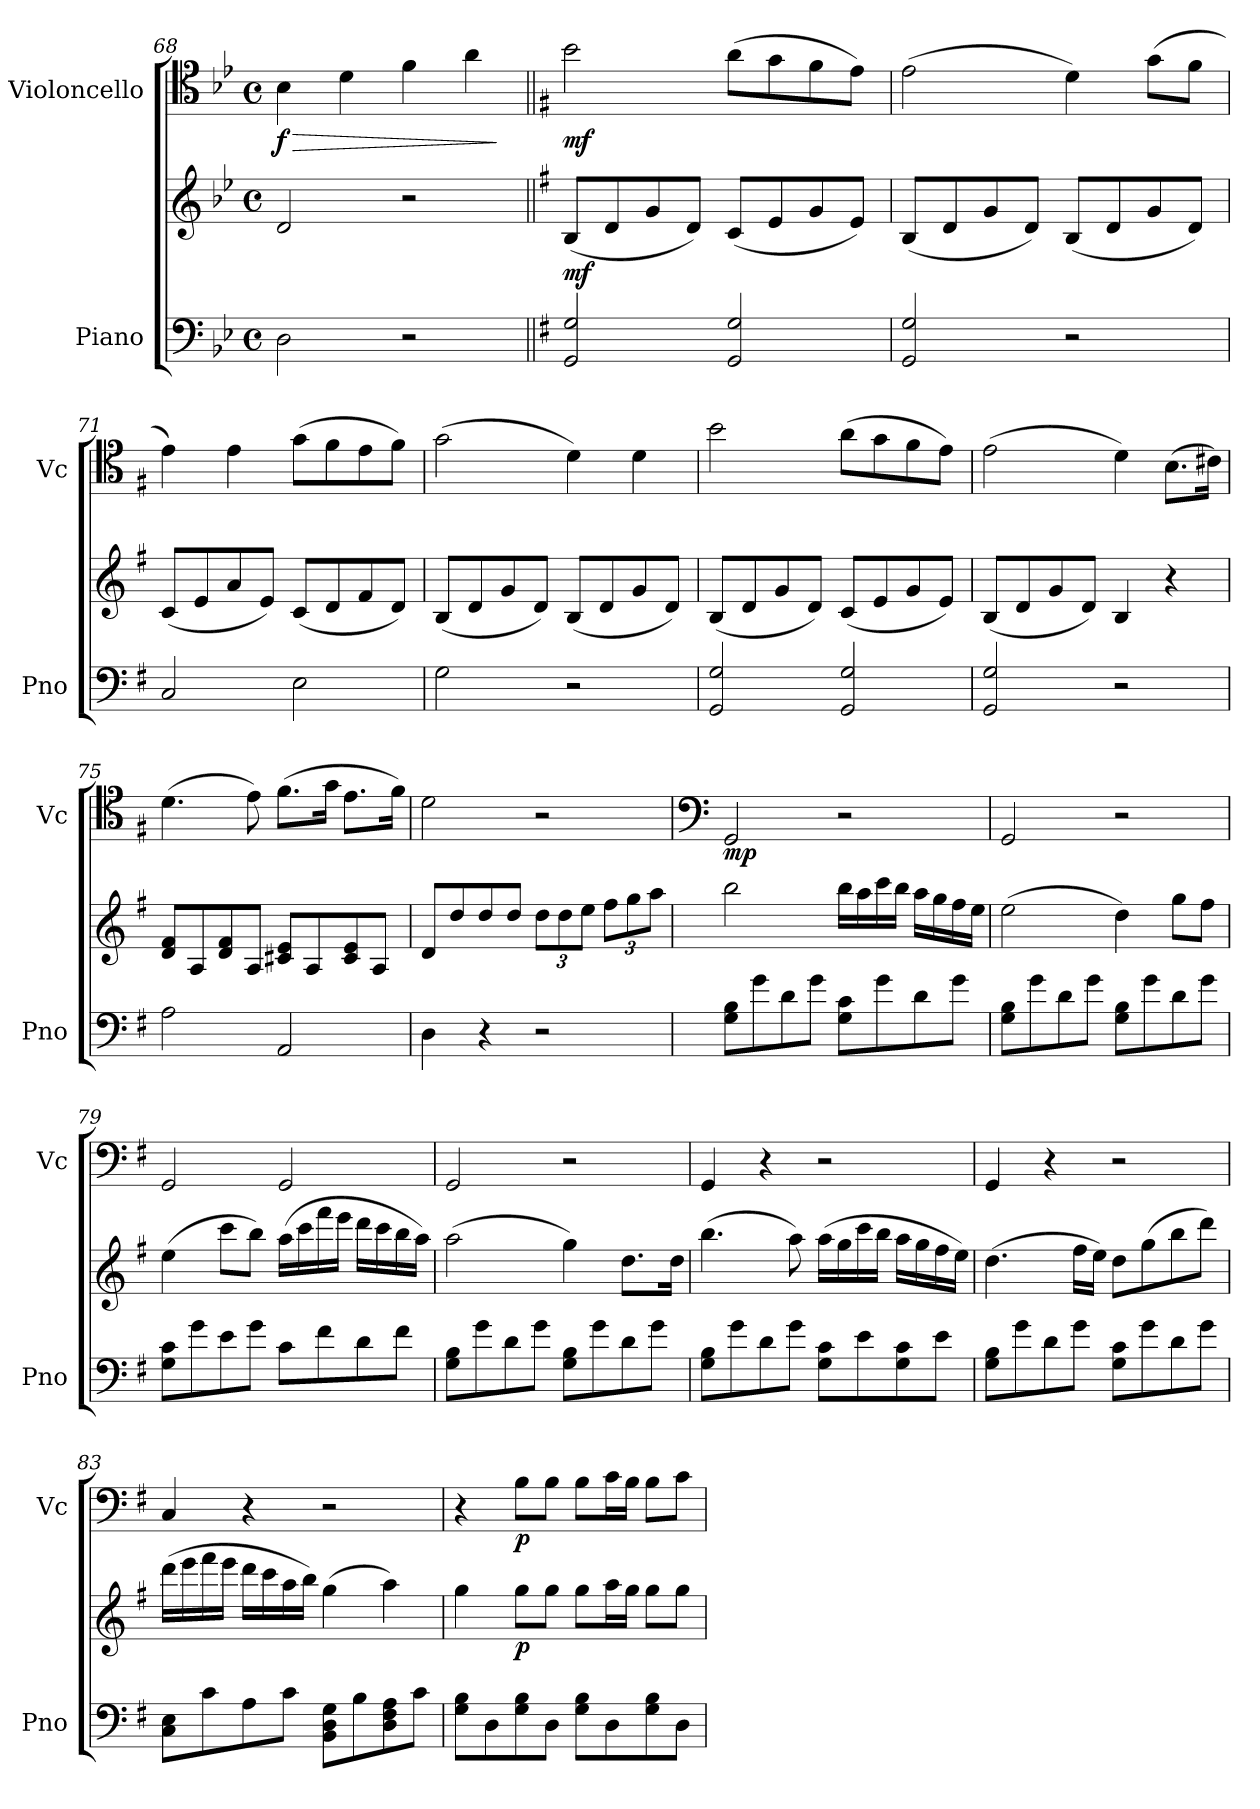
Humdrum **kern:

**kern	**kern	**dynam	**kern	**dynam
*part2	*part2	*part2	*part1	*part1
*staff3	*staff2	*staff2/3	*staff1	*staff1
*I"Piano	*	*	*I"Violoncello	*
*I'Pno	*	*	*I'Vc	*
!!LO:PB:g=z
*clefF4	*clefG2	*	*clefC4	*
*k[b-e-]	*k[b-e-]	*	*k[b-e-]	*
*M4/4	*M4/4	*	*M4/4	*
*met(c)	*met(c)	*	*met(c)	*
=68	=68	=68	=68	=68
!	!	!	!	!LO:HP:b
!	!	!	!	!LO:DY:n=1:b
2D\	2d/	.	4B-\	> f
.	.	.	4d\	.
2r	2r	.	4f\	.
.	.	.	4a\	.
.	.	.	.	]
=69||	=69||	=69||	=69||	=69||
*k[f#]	*k[f#]	*	*k[f#]	*
!	!	!LO:DY:b	!	!LO:DY:b
2GG/ 2G/	(<8B/L	mf	2b\	mf
.	8d/	.	.	.
.	8g/	.	.	.
.	8d/J)	.	.	.
2GG/ 2G/	(<8c/L	.	(>8a\L	.
.	8e/	.	8g\	.
.	8g/	.	8f#\	.
.	8e/J)	.	8e\J)	.
=70	=70	=70	=70	=70
2GG/ 2G/	(<8B/L	.	(>2e\	.
.	8d/	.	.	.
.	8g/	.	.	.
.	8d/J)	.	.	.
2r	(<8B/L	.	4d\)	.
.	8d/	.	.	.
.	8g/	.	(>8g\L	.
.	8d/J)	.	8f#\J	.
=71	=71	=71	=71	=71
2C/	(<8c/L	.	4e\)	.
.	8e/	.	.	.
.	8a/	.	4e\	.
.	8e/J)	.	.	.
2E\	(<8c/L	.	(>8g\L	.
.	8d/	.	8f#\	.
.	8f#/	.	8e\	.
.	8d/J)	.	8f#\J)	.
=72	=72	=72	=72	=72
2G\	(<8B/L	.	(>2g\	.
.	8d/	.	.	.
.	8g/	.	.	.
.	8d/J)	.	.	.
2r	(<8B/L	.	4d\)	.
.	8d/	.	.	.
.	8g/	.	4d\	.
.	8d/J)	.	.	.
=73	=73	=73	=73	=73
2GG/ 2G/	(<8B/L	.	2b\	.
.	8d/	.	.	.
.	8g/	.	.	.
.	8d/J)	.	.	.
2GG/ 2G/	(<8c/L	.	(>8a\L	.
.	8e/	.	8g\	.
.	8g/	.	8f#\	.
.	8e/J)	.	8e\J)	.
!!LO:LB:g=z
=74	=74	=74	=74	=74
2GG/ 2G/	(<8B/L	.	(>2e\	.
.	8d/	.	.	.
.	8g/	.	.	.
.	8d/J)	.	.	.
2r	4B/	.	4d\)	.
.	4r	.	(>8.B\L	.
.	.	.	16c#X\Jk)	.
=75	=75	=75	=75	=75
2A\	8d/ 8f#/L	.	(>4.d\	.
.	8A/	.	.	.
.	8d/ 8f#/	.	.	.
.	8A/J	.	8e\)	.
2AA/	8c#X/ 8e/L	.	(>8.f#\L	.
.	8A/	.	.	.
.	.	.	16g\Jk	.
.	8c#/ 8e/	.	8.e\L	.
.	8A/J	.	.	.
.	.	.	16f#\Jk)	.
=76	=76	=76	=76	=76
4D\	8d/L	.	2d\	.
.	8dd/	.	.	.
4r	8dd/	.	.	.
.	8dd/J	.	.	.
*	*Xbrackettup	*	*	*
2r	12dd\L	.	2r	.
.	12dd\	.	.	.
.	12ee\J	.	.	.
.	12ff#\L	.	.	.
.	12gg\	.	.	.
.	12aa\J	.	.	.
=77	=77	=77	=77	=77
*	*	*	*clefF4	*
!	!	!	!	!LO:DY:b
8G\ 8B\L	2bb\	.	2GG/	mp
8g\	.	.	.	.
8d\	.	.	.	.
8g\J	.	.	.	.
8G\ 8c\L	16bb\LL	.	2r	.
.	16aa\	.	.	.
8g\	16ccc\	.	.	.
.	16bb\JJ	.	.	.
8d\	16aa\LL	.	.	.
.	16gg\	.	.	.
8g\J	16ff#\	.	.	.
.	16ee\JJ	.	.	.
!!LO:LB:g=z
=78	=78	=78	=78	=78
8G\ 8B\L	(>2ee\	.	2GG/	.
8g\	.	.	.	.
8d\	.	.	.	.
8g\J	.	.	.	.
8G\ 8B\L	4dd\)	.	2r	.
8g\	.	.	.	.
8d\	8gg\L	.	.	.
8g\J	8ff#\J	.	.	.
=79	=79	=79	=79	=79
8G\ 8c\L	(>4ee\	.	2GG/	.
8g\	.	.	.	.
8e\	8ccc\L	.	.	.
8g\J	8bb\J)	.	.	.
8c\L	(>16aa\LL	.	2GG/	.
.	16ccc\	.	.	.
8f#\	16fff#\	.	.	.
.	16eee\JJ	.	.	.
8d\	16ddd\LL	.	.	.
.	16ccc\	.	.	.
8f#\J	16bb\	.	.	.
.	16aa\JJ)	.	.	.
=80	=80	=80	=80	=80
8G\ 8B\L	(>2aa\	.	2GG/	.
8g\	.	.	.	.
8d\	.	.	.	.
8g\J	.	.	.	.
8G\ 8B\L	4gg\)	.	2r	.
8g\	.	.	.	.
8d\	8.dd\L	.	.	.
8g\J	.	.	.	.
.	16dd\Jk	.	.	.
=81	=81	=81	=81	=81
8G\ 8B\L	(>4.bb\	.	4GG/	.
8g\	.	.	.	.
8d\	.	.	4r	.
8g\J	8aa\)	.	.	.
8G\ 8c\L	(>16aa\LL	.	2r	.
.	16gg\	.	.	.
8e\	16ccc\	.	.	.
.	16bb\JJ	.	.	.
8G\ 8c\	16aa\LL	.	.	.
.	16gg\	.	.	.
8e\J	16ff#\	.	.	.
.	16ee\JJ)	.	.	.
!!LO:LB:g=z
=82	=82	=82	=82	=82
8G\ 8B\L	(>4.dd\	.	4GG/	.
8g\	.	.	.	.
8d\	.	.	4r	.
8g\J	16ff#\LL	.	.	.
.	16ee\JJ)	.	.	.
8G\ 8c\L	8dd\L	.	2r	.
8g\	(>8gg\	.	.	.
8d\	8bb\	.	.	.
8g\J	8ddd\J)	.	.	.
=83	=83	=83	=83	=83
8C\ 8E\L	(>16ddd\LL	.	4C/	.
.	16eee\	.	.	.
8c\	16fff#\	.	.	.
.	16eee\JJ	.	.	.
8A\	16ddd\LL	.	4r	.
.	16ccc\	.	.	.
8c\J	16aa\	.	.	.
.	16bb\JJ)	.	.	.
8BB\ 8D\ 8G\L	(>4gg\	.	2r	.
8B\	.	.	.	.
8D\ 8F#\ 8A\	4aa\)	.	.	.
8c\J	.	.	.	.
=84	=84	=84	=84	=84
8G\ 8B\L	4gg\	.	4r	.
8D\	.	.	.	.
!	!	!LO:DY:b	!	!LO:DY:b
8G\ 8B\	8gg\L	p	8B\L	p
8D\J	8gg\J	.	8B\J	.
8G\ 8B\L	8gg\L	.	8B\L	.
8D\	16aa\L	.	16c\L	.
.	16gg\JJ	.	16B\JJ	.
8G\ 8B\	8gg\L	.	8B\L	.
8D\J	8gg\J	.	8c\J	.
=	=	=	=	=
*-	*-	*-	*-	*-
